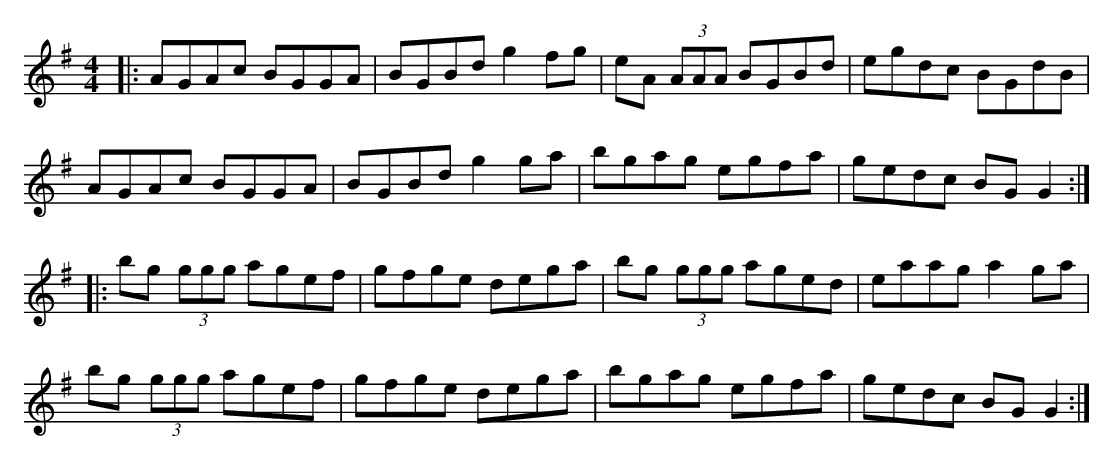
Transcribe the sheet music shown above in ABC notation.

X:1
M:4/4
K:G
|:AGAc BGGA|BGBd g2fg|eA (3AAA BGBd|egdc BGdB|
AGAc BGGA|BGBd g2ga|bgag egfa|gedc BGG2:|
|:bg (3ggg agef|gfge dega|bg (3ggg aged|eaag a2ga|
bg (3ggg agef|gfge dega|bgag egfa|gedc BGG2:|
